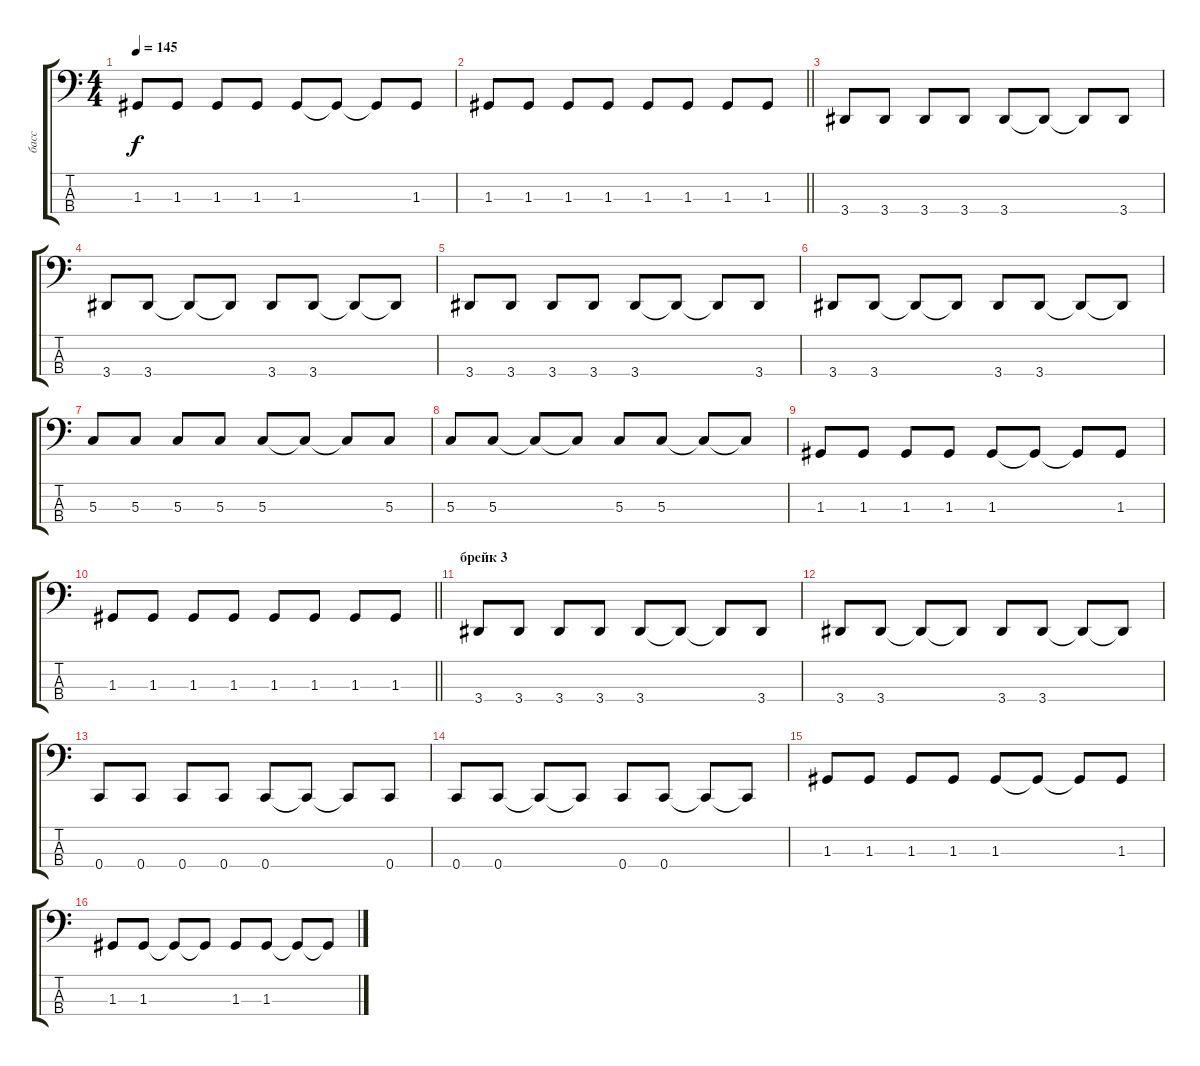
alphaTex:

\track ("басс" "басс") {instrument electricbasspick}
\staff {score tabs}
\tuning (F2 C2 G1 C1) {hide}
\ts (4 4)
\tempo 145
\clef f4
\ks c
1.3.8{dy f} 1.3.8 1.3.8 1.3.8 1.3.8 1.3{t}.8 1.3{t}.8 1.3.8 |
\barLineRight lightlight
1.3.8 1.3.8 1.3.8 1.3.8 1.3.8 1.3.8 1.3.8 1.3.8 |
3.4.8 3.4.8 3.4.8 3.4.8 3.4.8 3.4{t}.8 3.4{t}.8 3.4.8 |
3.4.8 3.4.8 3.4{t}.8 3.4{t}.8 3.4.8 3.4.8 3.4{t}.8 3.4{t}.8 |
3.4.8 3.4.8 3.4.8 3.4.8 3.4.8 3.4{t}.8 3.4{t}.8 3.4.8 |
3.4.8 3.4.8 3.4{t}.8 3.4{t}.8 3.4.8 3.4.8 3.4{t}.8 3.4{t}.8 |
5.3.8 5.3.8 5.3.8 5.3.8 5.3.8 5.3{t}.8 5.3{t}.8 5.3.8 |
5.3.8 5.3.8 5.3{t}.8 5.3{t}.8 5.3.8 5.3.8 5.3{t}.8 5.3{t}.8 |
1.3.8 1.3.8 1.3.8 1.3.8 1.3.8 1.3{t}.8 1.3{t}.8 1.3.8 |
\barLineRight lightlight
1.3.8 1.3.8 1.3.8 1.3.8 1.3.8 1.3.8 1.3.8 1.3.8 |
\section ("" "брейк 3")
3.4.8 3.4.8 3.4.8 3.4.8 3.4.8 3.4{t}.8 3.4{t}.8 3.4.8 |
3.4.8 3.4.8 3.4{t}.8 3.4{t}.8 3.4.8 3.4.8 3.4{t}.8 3.4{t}.8 |
0.4.8 0.4.8 0.4.8 0.4.8 0.4.8 0.4{t}.8 0.4{t}.8 0.4.8 |
0.4.8 0.4.8 0.4{t}.8 0.4{t}.8 0.4.8 0.4.8 0.4{t}.8 0.4{t}.8 |
1.3.8 1.3.8 1.3.8 1.3.8 1.3.8 1.3{t}.8 1.3{t}.8 1.3.8 |
1.3.8 1.3.8 1.3{t}.8 1.3{t}.8 1.3.8 1.3.8 1.3{t}.8 1.3{t}.8
